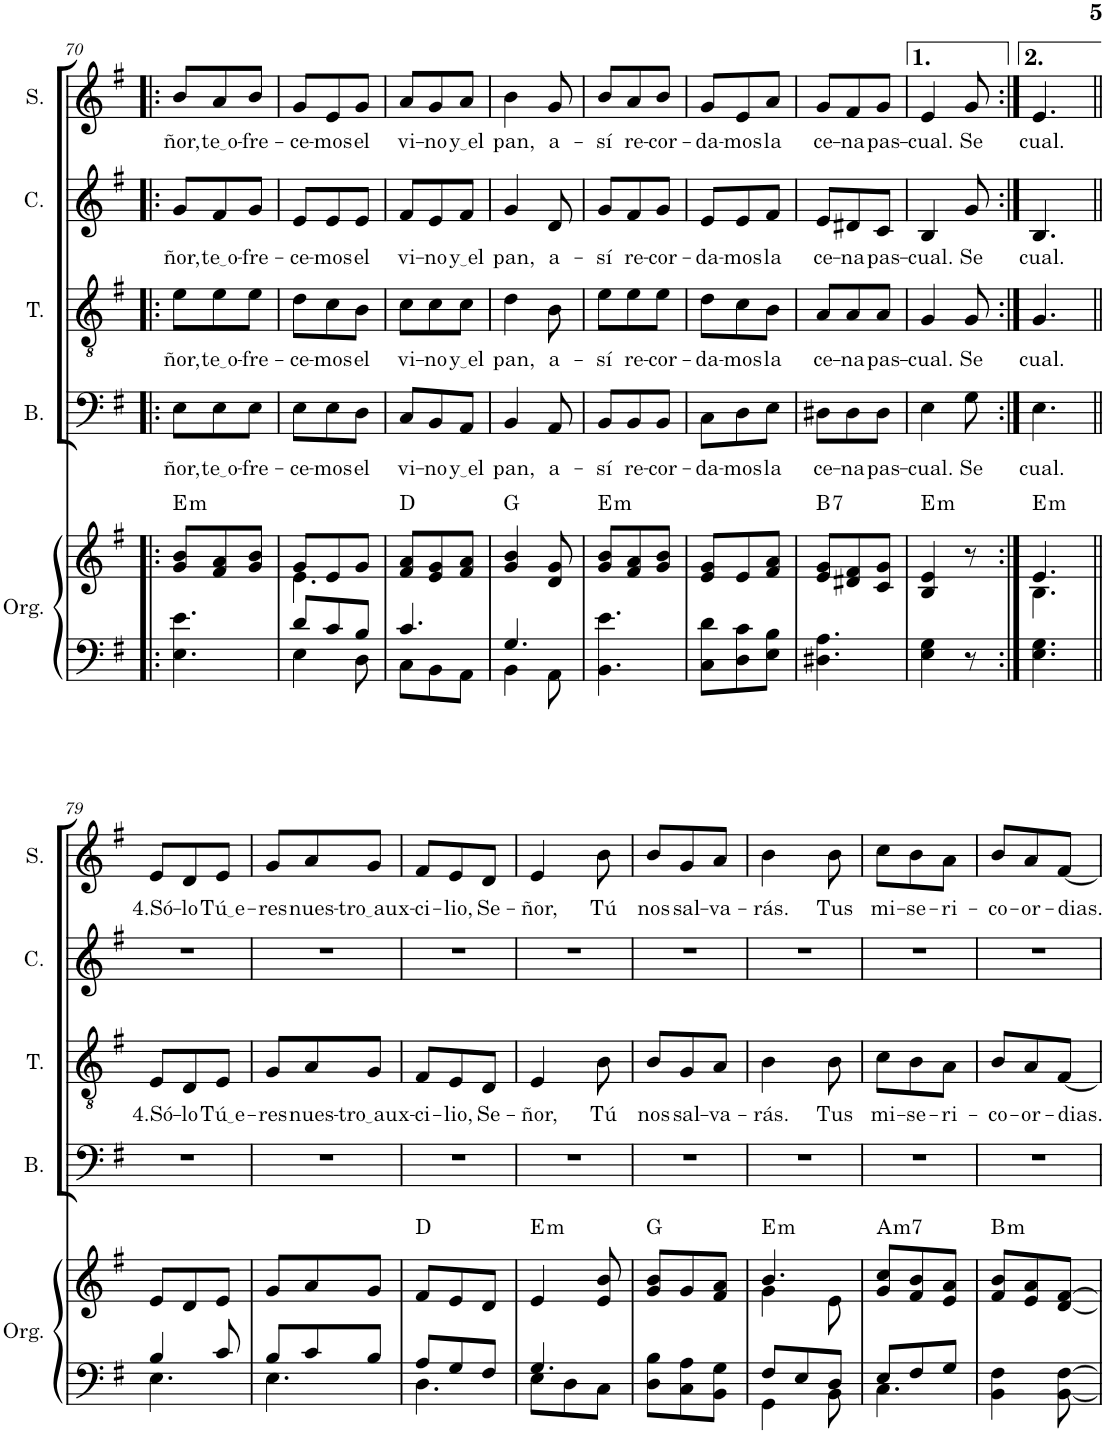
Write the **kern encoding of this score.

**kern	**kern	**harte	**kern	**text	**kern	**text	**kern	**text	**kern	**text
*part5	*part5	*part5	*part4	*part4	*part3	*part3	*part2	*part2	*part1	*part1
*staff6	*staff5	*	*staff4	*staff4	*staff3	*staff3	*staff2	*staff2	*staff1	*staff1
*I"Órgano	*	*	*I"Bajo	*	*I"Tenor	*	*I"Contralto	*	*I"Soprano	*
*	*	*	*I'B.	*	*I'T.	*	*I'C.	*	*I'S.	*
!!LO:PB:g=z
*clefF4	*clefG2	*	*clefF4	*	*clefGv2	*	*clefG2	*	*clefG2	*
*k[f#]	*k[f#]	*	*k[f#]	*	*k[f#]	*	*k[f#]	*	*k[f#]	*
*M3/8	*M3/8	*	*M3/8	*	*M3/8	*	*M3/8	*	*M3/8	*
=70!|:	=70!|:	=70!|:	=70!|:	=70!|:	=70!|:	=70!|:	=70!|:	=70!|:	=70!|:	=70!|:
!	!	!LO:H:kt=m	!	!LO:LY:b	!	!LO:LY:b	!	!LO:LY:b	!	!LO:LY:b
4.E\ 4.e\	8g/ 8b/L	E:min	8E\L	-ñor,	8e\L	-ñor,	8g/L	-ñor,	8b/L	-ñor,
!	!	!	!	!LO:LY:b	!	!LO:LY:b	!	!LO:LY:b	!	!LO:LY:b
.	8f#/ 8a/	.	8E\	te o	8e\	te o	8f#/	te o	8a/	te o
!	!	!	!	!LO:LY:b	!	!LO:LY:b	!	!LO:LY:b	!	!LO:LY:b
.	8g/ 8b/J	.	8E\J	-fre-	8e\J	-fre-	8g/J	-fre-	8b/J	-fre-
=71	=71	=71	=71	=71	=71	=71	=71	=71	=71	=71
*^	*^	*	*	*	*	*	*	*	*	*
!	!	!	!	!	!	!LO:LY:b	!	!LO:LY:b	!	!LO:LY:b	!	!LO:LY:b
8d/L	4E\	8g/L	4.e\	.	8E\L	-ce-	8d\L	-ce-	8e/L	-ce-	8g/L	-ce-
!	!	!	!	!	!	!LO:LY:b	!	!LO:LY:b	!	!LO:LY:b	!	!LO:LY:b
8c/	.	8e/	.	.	8E\	-mos	8c\	-mos	8e/	-mos	8e/	-mos
!	!	!	!	!	!	!LO:LY:b	!	!LO:LY:b	!	!LO:LY:b	!	!LO:LY:b
8B/J	8D\	8g/J	.	.	8D\J	el	8B\J	el	8e/J	el	8g/J	el
*	*	*v	*v	*	*	*	*	*	*	*	*	*
=72	=72	=72	=72	=72	=72	=72	=72	=72	=72	=72	=72
!	!	!	!	!	!LO:LY:b	!	!LO:LY:b	!	!LO:LY:b	!	!LO:LY:b
4.c/	8C\L	8f#/ 8a/L	D:maj	8C/L	vi-	8c\L	vi-	8f#/L	vi-	8a/L	vi-
!	!	!	!	!	!LO:LY:b	!	!LO:LY:b	!	!LO:LY:b	!	!LO:LY:b
.	8BB\	8e/ 8g/	.	8BB/	-no	8c\	-no	8e/	-no	8g/	-no
!	!	!	!	!	!LO:LY:b	!	!LO:LY:b	!	!LO:LY:b	!	!LO:LY:b
.	8AA\J	8f#/ 8a/J	.	8AA/J	y el	8c\J	y el	8f#/J	y el	8a/J	y el
=73	=73	=73	=73	=73	=73	=73	=73	=73	=73	=73	=73
!	!	!	!	!	!LO:LY:b	!	!LO:LY:b	!	!LO:LY:b	!	!LO:LY:b
4.G/	4BB\	4g/ 4b/	G:maj	4BB/	pan,	4d\	pan,	4g/	pan,	4b\	pan,
!	!	!	!	!	!LO:LY:b	!	!LO:LY:b	!	!LO:LY:b	!	!LO:LY:b
.	8AA\	8d/ 8g/	.	8AA/	a-	8B\	a-	8d/	a-	8g/	a-
=74	=74	=74	=74	=74	=74	=74	=74	=74	=74	=74	=74
!	!	!	!LO:H:kt=m	!	!LO:LY:b	!	!LO:LY:b	!	!LO:LY:b	!	!LO:LY:b
*v	*v	*	*	*	*	*	*	*	*	*	*
4.BB\ 4.e\	8g/ 8b/L	E:min	8BB/L	-sí	8e\L	-sí	8g/L	-sí	8b/L	-sí
!	!	!	!	!LO:LY:b	!	!LO:LY:b	!	!LO:LY:b	!	!LO:LY:b
.	8f#/ 8a/	.	8BB/	re-	8e\	re-	8f#/	re-	8a/	re-
!	!	!	!	!LO:LY:b	!	!LO:LY:b	!	!LO:LY:b	!	!LO:LY:b
.	8g/ 8b/J	.	8BB/J	-cor-	8e\J	-cor-	8g/J	-cor-	8b/J	-cor-
=75	=75	=75	=75	=75	=75	=75	=75	=75	=75	=75
!	!	!	!	!LO:LY:b	!	!LO:LY:b	!	!LO:LY:b	!	!LO:LY:b
8C\ 8d\L	8e/ 8g/L	.	8C\L	-da-	8d\L	-da-	8e/L	-da-	8g/L	-da-
!	!	!	!	!LO:LY:b	!	!LO:LY:b	!	!LO:LY:b	!	!LO:LY:b
8D\ 8c\	8e/	.	8D\	-mos	8c\	-mos	8e/	-mos	8e/	-mos
!	!	!	!	!LO:LY:b	!	!LO:LY:b	!	!LO:LY:b	!	!LO:LY:b
8E\ 8B\J	8f#/ 8a/J	.	8E\J	la	8B\J	la	8f#/J	la	8a/J	la
=76	=76	=76	=76	=76	=76	=76	=76	=76	=76	=76
!	!	!LO:H:kt=7	!	!LO:LY:b	!	!LO:LY:b	!	!LO:LY:b	!	!LO:LY:b
4.D#X\ 4.A\	8e/ 8g/L	B:7	8D#X\L	ce-	8A/L	ce-	8e/L	ce-	8g/L	ce-
!	!	!	!	!LO:LY:b	!	!LO:LY:b	!	!LO:LY:b	!	!LO:LY:b
.	8d#X/ 8f#/	.	8D#\	-na	8A/	-na	8d#X/	-na	8f#/	-na
!	!	!	!	!LO:LY:b	!	!LO:LY:b	!	!LO:LY:b	!	!LO:LY:b
.	8c/ 8g/J	.	8D#\J	pas-	8A/J	pas-	8c/J	pas-	8g/J	pas-
=77	=77	=77	=77	=77	=77	=77	=77	=77	=77	=77
!	!	!LO:H:kt=m	!	!LO:LY:b	!	!LO:LY:b	!	!LO:LY:b	!	!LO:LY:b
4E\ 4G\	4B/ 4e/	E:min	4E\	-cual.	4G/	-cual.	4B/	-cual.	4e/	-cual.
!	!	!	!	!LO:LY:b	!	!LO:LY:b	!	!LO:LY:b	!	!LO:LY:b
8r	8r	.	8G\	Se	8G/	Se	8g/	Se	8g/	Se
=78:|!	=78:|!	=78:|!	=78:|!	=78:|!	=78:|!	=78:|!	=78:|!	=78:|!	=78:|!	=78:|!
*	*^	*	*	*	*	*	*	*	*	*
!	!	!	!LO:H:kt=m	!	!LO:LY:b	!	!LO:LY:b	!	!LO:LY:b	!	!LO:LY:b
4.E\ 4.G\	4.e/	4.B\	E:min	4.E\	-cual.	4.G/	-cual.	4.B/	-cual.	4.e/	-cual.
!!LO:LB:g=z
=79||	=79||	=79||	=79||	=79||	=79||	=79||	=79||	=79||	=79||	=79||	=79||
*^	*	*	*	*	*	*	*	*	*	*	*
!	!	!	!	!	!	!	!	!LO:LY:b	!	!	!	!LO:LY:b
*	*	*v	*v	*	*	*	*	*	*	*	*	*
4B/	4.E\	8e/L	.	4.r	.	8E/L	4.Só-	4.r	.	8e/L	4.Só-
!	!	!	!	!	!	!	!LO:LY:b	!	!	!	!LO:LY:b
.	.	8d/	.	.	.	8D/	-lo	.	.	8d/	-lo
!	!	!	!	!	!	!	!LO:LY:b	!	!	!	!LO:LY:b
8c/	.	8e/J	.	.	.	8E/J	Tú e	.	.	8e/J	Tú e
=80	=80	=80	=80	=80	=80	=80	=80	=80	=80	=80	=80
!	!	!	!	!	!	!	!LO:LY:b	!	!	!	!LO:LY:b
8B/L	4.E\	8g/L	.	4.r	.	8G/L	-res	4.r	.	8g/L	-res
!	!	!	!	!	!	!	!LO:LY:b	!	!	!	!LO:LY:b
8c/	.	8a/	.	.	.	8A/	nues-	.	.	8a/	nues-
!	!	!	!	!	!	!	!LO:LY:b	!	!	!	!LO:LY:b
8B/J	.	8g/J	.	.	.	8G/J	tro aux	.	.	8g/J	tro aux
=81	=81	=81	=81	=81	=81	=81	=81	=81	=81	=81	=81
!	!	!	!	!	!	!	!LO:LY:b	!	!	!	!LO:LY:b
8A/L	4.D\	8f#/L	D:maj	4.r	.	8F#/L	-ci-	4.r	.	8f#/L	-ci-
!	!	!	!	!	!	!	!LO:LY:b	!	!	!	!LO:LY:b
8G/	.	8e/	.	.	.	8E/	-lio,	.	.	8e/	-lio,
!	!	!	!	!	!	!	!LO:LY:b	!	!	!	!LO:LY:b
8F#/J	.	8d/J	.	.	.	8D/J	Se-	.	.	8d/J	Se-
=82	=82	=82	=82	=82	=82	=82	=82	=82	=82	=82	=82
!	!	!	!LO:H:kt=m	!	!	!	!LO:LY:b	!	!	!	!LO:LY:b
4.G/	8E\L	4e/	E:min	4.r	.	4E/	-ñor,	4.r	.	4e/	-ñor,
.	8D\	.	.	.	.	.	.	.	.	.	.
!	!	!	!	!	!	!	!LO:LY:b	!	!	!	!LO:LY:b
.	8C\J	8e/ 8b/	.	.	.	8B\	Tú	.	.	8b\	Tú
=83	=83	=83	=83	=83	=83	=83	=83	=83	=83	=83	=83
!	!	!	!	!	!	!	!LO:LY:b	!	!	!	!LO:LY:b
*v	*v	*	*	*	*	*	*	*	*	*	*
8D\ 8B\L	8g/ 8b/L	G:maj	4.r	.	8B/L	nos	4.r	.	8b/L	nos
!	!	!	!	!	!	!LO:LY:b	!	!	!	!LO:LY:b
8C\ 8A\	8g/	.	.	.	8G/	sal-	.	.	8g/	sal-
!	!	!	!	!	!	!LO:LY:b	!	!	!	!LO:LY:b
8BB\ 8G\J	8f#/ 8a/J	.	.	.	8A/J	-va-	.	.	8a/J	-va-
=84	=84	=84	=84	=84	=84	=84	=84	=84	=84	=84
*^	*^	*	*	*	*	*	*	*	*	*
!	!	!	!	!LO:H:kt=m	!	!	!	!LO:LY:b	!	!	!	!LO:LY:b
8F#/L	4GG\	4.b/	4g\	E:min	4.r	.	4B\	-rás.	4.r	.	4b\	-rás.
8E/	.	.	.	.	.	.	.	.	.	.	.	.
!	!	!	!	!	!	!	!	!LO:LY:b	!	!	!	!LO:LY:b
8D/J	8BB\	.	8e\	.	.	.	8B\	Tus	.	.	8b\	Tus
=85	=85	=85	=85	=85	=85	=85	=85	=85	=85	=85	=85	=85
!	!	!	!	!LO:H:kt=m7	!	!	!	!LO:LY:b	!	!	!	!LO:LY:b
*	*	*v	*v	*	*	*	*	*	*	*	*	*
8E/L	4.C\	8g/ 8cc/L	A:min7	4.r	.	8c\L	mi-	4.r	.	8cc\L	mi-
!	!	!	!	!	!	!	!LO:LY:b	!	!	!	!LO:LY:b
8F#/	.	8f#/ 8b/	.	.	.	8B\	-se-	.	.	8b\	-se-
!	!	!	!	!	!	!	!LO:LY:b	!	!	!	!LO:LY:b
8G/J	.	8e/ 8a/J	.	.	.	8A\J	-ri-	.	.	8a\J	-ri-
*v	*v	*	*	*	*	*	*	*	*	*	*
=86	=86	=86	=86	=86	=86	=86	=86	=86	=86	=86
!	!	!LO:H:kt=m	!	!	!	!LO:LY:b	!	!	!	!LO:LY:b
4BB\ 4F#\	8f#/ 8b/L	B:min	4.r	.	8B/L	-co-	4.r	.	8b/L	-co-
!	!	!	!	!	!	!LO:LY:b	!	!	!	!LO:LY:b
.	8e/ 8a/	.	.	.	8A/	-or-	.	.	8a/	-or-
!	!	!	!	!	!	!LO:LY:b	!	!	!	!LO:LY:b
[8BB\ [8F#\	[8d/ [8f#/J	.	.	.	[8F#/J	-dias.	.	.	[8f#/J	-dias.
=	=	=	=	=	=	=	=	=	=	=
*-	*-	*-	*-	*-	*-	*-	*-	*-	*-	*-
